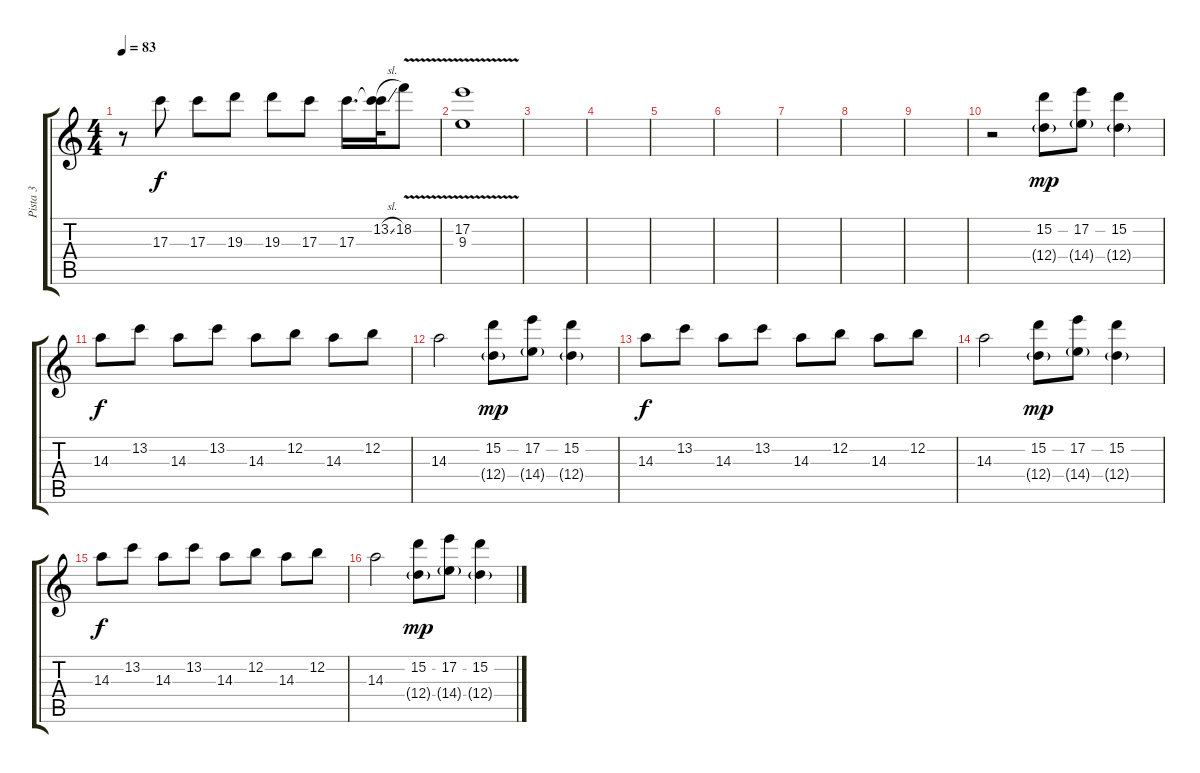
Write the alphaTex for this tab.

\track ("Pista 3" "Pista 3") {instrument electricguitarjazz}
\staff {score tabs}
\tuning (E4 B3 G3 D3 A2 D2) {hide}
\ts (4 4)
\tempo 83
\clef g2
\ks c
r.8{dy f volume 13 balance 8} 17.3.8 17.3.8 19.3.8 19.3.8 17.3.8 17.3.16{d} (13.2{sl} 17.3{t}).32 18.2{v}.8 |
(17.2{v} 9.3{v}).1{volume 4} |
|
|
|
|
|
|
|
r.2{volume 10 balance 2 instrument electricguitarjazz} (15.2 12.4{g}).8{dy mp} (17.2 14.4{g}).8 (15.2 12.4{g}).4 |
14.3.8{dy f} 13.2.8 14.3.8 13.2.8 14.3.8 12.2.8 14.3.8 12.2.8 |
14.3.2 (15.2 12.4{g}).8{dy mp} (17.2 14.4{g}).8 (15.2 12.4{g}).4 |
14.3.8{dy f} 13.2.8 14.3.8 13.2.8 14.3.8 12.2.8 14.3.8 12.2.8 |
14.3.2 (15.2 12.4{g}).8{dy mp} (17.2 14.4{g}).8 (15.2 12.4{g}).4 |
14.3.8{dy f} 13.2.8 14.3.8 13.2.8 14.3.8 12.2.8 14.3.8 12.2.8 |
14.3.2 (15.2 12.4{g}).8{dy mp} (17.2 14.4{g}).8 (15.2 12.4{g}).4
